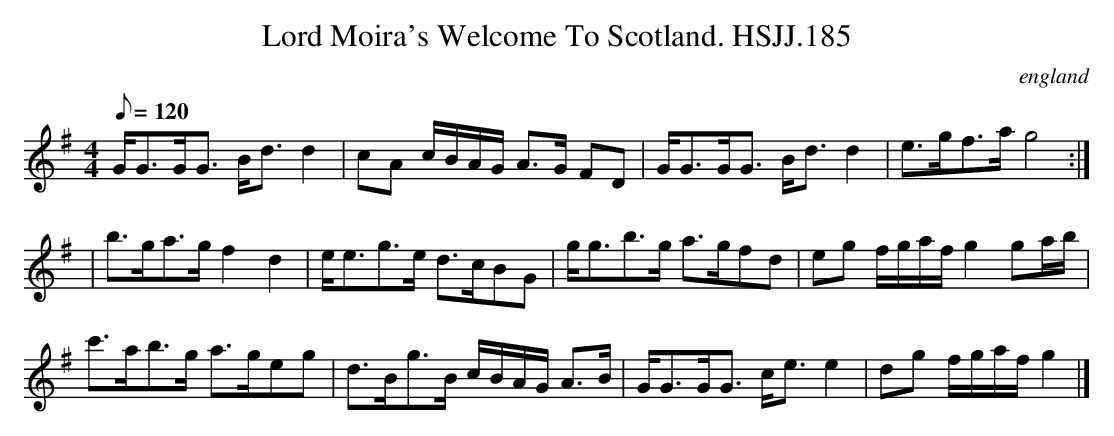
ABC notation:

X:1
T:Lord Moira's Welcome To Scotland. HSJJ.185
O:england
M:4/4
L:1/8
Q:120
K:G
G<GG<G B<dd2|cA c/B/A/G/ A>G FD|G<GG<G B<dd2|e>gf>ag4:|
|b>ga>gf2d2|e<eg>e d>cBG|g<gb>g a>gfd|eg f/g/a/f/g2ga/b/|
c'>ab>g a>geg|d>Bg>B c/B/A/G/ A>B|G<GG<G c<ee2|dg f/g/a/f/g2 |]
